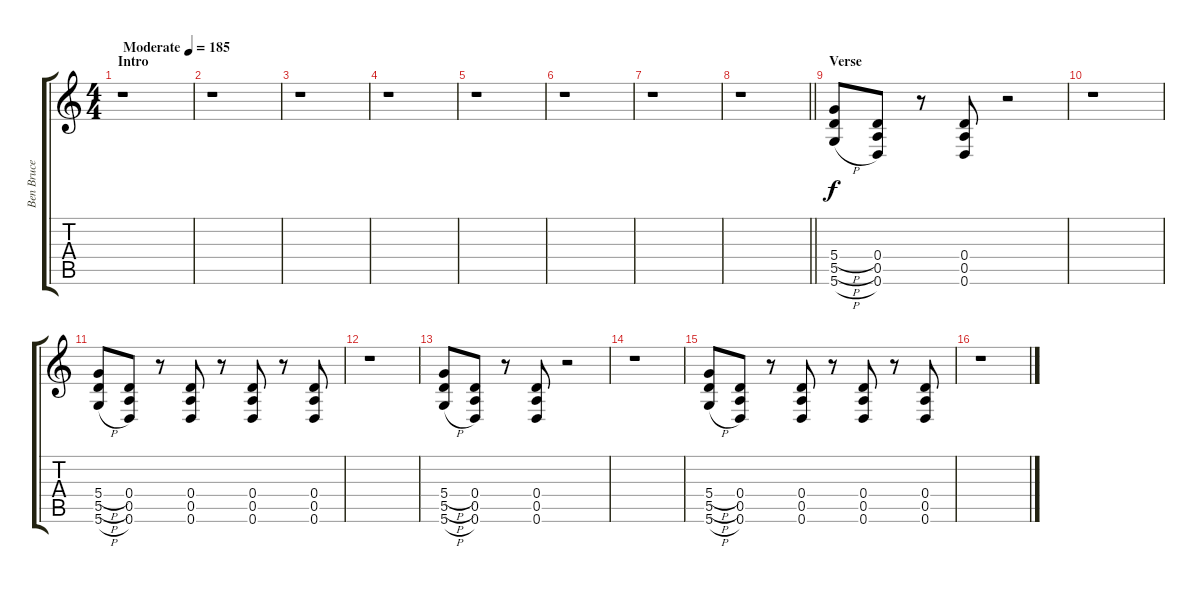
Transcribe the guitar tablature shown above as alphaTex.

\track ("Ben Bruce (Guitar 1)" "Ben Bruce ") {instrument distortionguitar}
\staff {score tabs}
\tuning (E4 B3 G3 D3 A2 D2) {hide}
\ts (4 4)
\section ("" "Intro")
\tempo (185 "Moderate")
\clef g2
\ks c
r.1{dy f instrument distortionguitar} |
r.1 |
r.1 |
r.1 |
r.1 |
r.1 |
r.1 |
\barLineRight lightlight
r.1 |
\section ("" "Verse")
(5.4{h} 5.5{h} 5.6{h}).8 (0.4 0.5 0.6).8 r.8 (0.4 0.5 0.6).8 r.2 |
r.1 |
(5.4{h} 5.5{h} 5.6{h}).8 (0.4 0.5 0.6).8 r.8 (0.4 0.5 0.6).8 r.8 (0.4 0.5 0.6).8 r.8 (0.4 0.5 0.6).8 |
r.1 |
(5.4{h} 5.5{h} 5.6{h}).8 (0.4 0.5 0.6).8 r.8 (0.4 0.5 0.6).8 r.2 |
r.1 |
(5.4{h} 5.5{h} 5.6{h}).8 (0.4 0.5 0.6).8 r.8 (0.4 0.5 0.6).8 r.8 (0.4 0.5 0.6).8 r.8 (0.4 0.5 0.6).8 |
r.1
